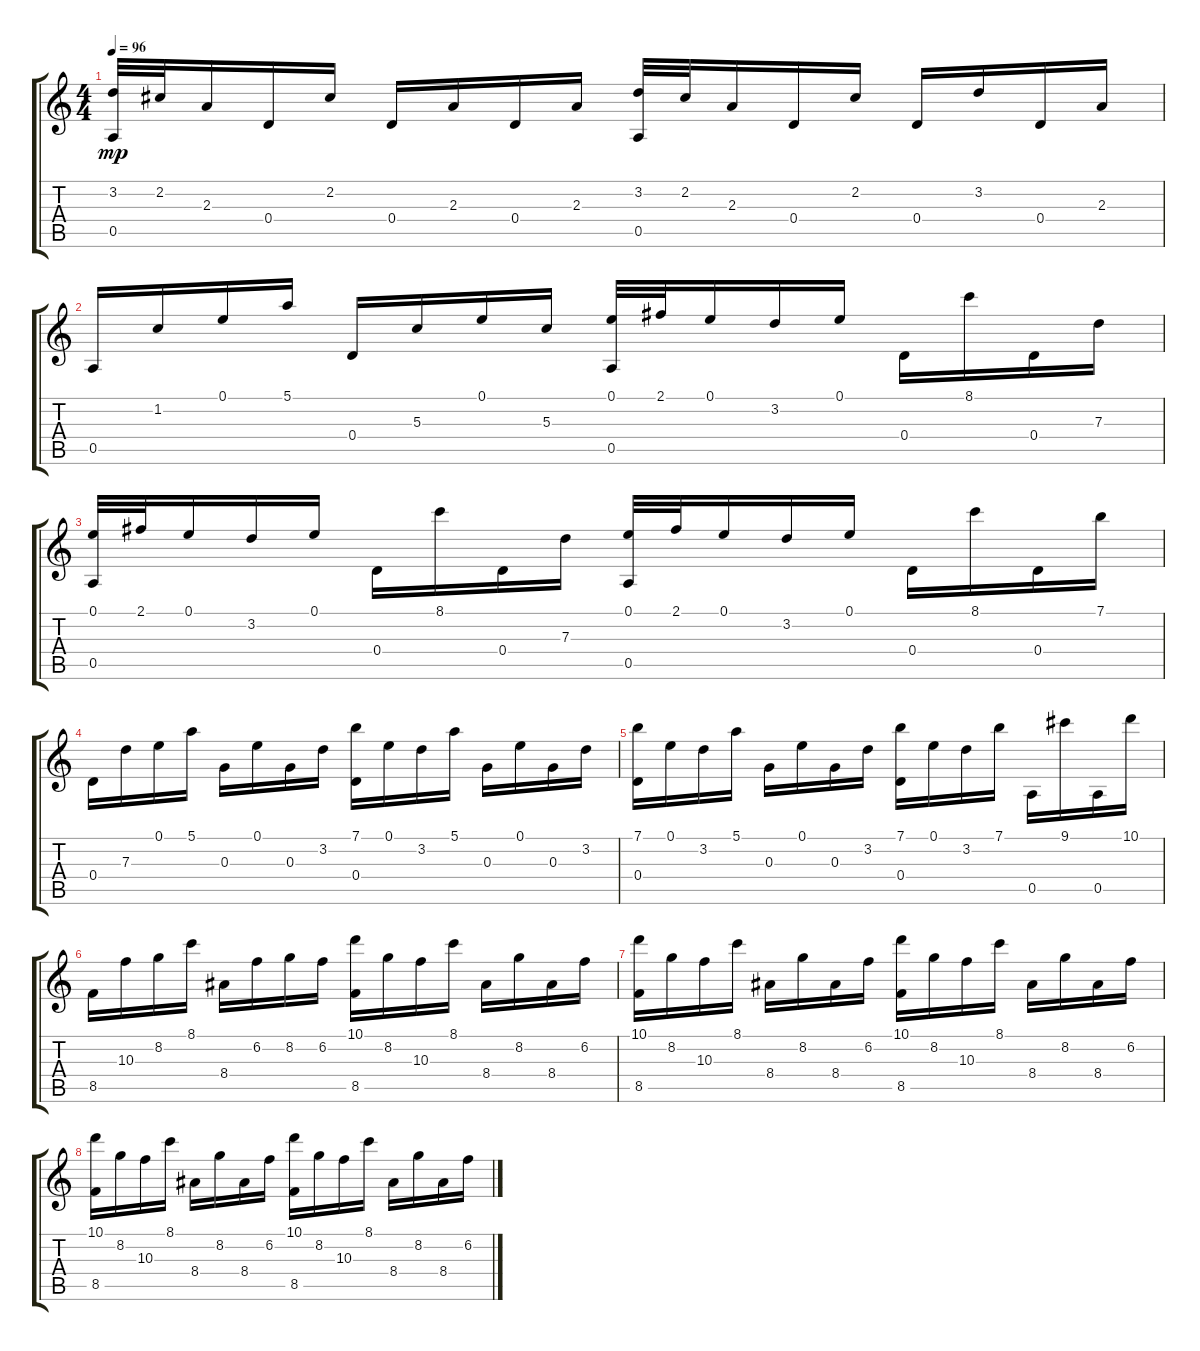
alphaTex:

\track "" {instrument acousticguitarsteel}
\staff {score tabs}
\tuning (E4 B3 G3 D3 A2 E2) {hide}
\ts (4 4)
\tempo 96
\clef g2
\ks c
(3.2 0.5).32{dy mp} 2.2.32 2.3.16 0.4.16 2.2.16 0.4.16 2.3.16 0.4.16 2.3.16 (3.2 0.5).32 2.2.32 2.3.16 0.4.16 2.2.16 0.4.16 3.2.16 0.4.16 2.3.16 |
0.5.16 1.2.16 0.1.16 5.1.16 0.4.16 5.3.16 0.1.16 5.3.16 (0.1 0.5).32 2.1.32 0.1.16 3.2.16 0.1.16 0.4.16 8.1.16 0.4.16 7.3.16 |
(0.1 0.5).32 2.1.32 0.1.16 3.2.16 0.1.16 0.4.16 8.1.16 0.4.16 7.3.16 (0.1 0.5).32 2.1.32 0.1.16 3.2.16 0.1.16 0.4.16 8.1.16 0.4.16 7.1.16 |
0.4.16 7.3.16 0.1.16 5.1.16 0.3.16 0.1.16 0.3.16 3.2.16 (7.1 0.4).16 0.1.16 3.2.16 5.1.16 0.3.16 0.1.16 0.3.16 3.2.16 |
(7.1 0.4).16 0.1.16 3.2.16 5.1.16 0.3.16 0.1.16 0.3.16 3.2.16 (7.1 0.4).16 0.1.16 3.2.16 7.1.16 0.5.16 9.1.16 0.5.16 10.1.16 |
8.5.16 10.3.16 8.2.16 8.1.16 8.4.16 6.2.16 8.2.16 6.2.16 (10.1 8.5).16 8.2.16 10.3.16 8.1.16 8.4.16 8.2.16 8.4.16 6.2.16 |
(10.1 8.5).16 8.2.16 10.3.16 8.1.16 8.4.16 8.2.16 8.4.16 6.2.16 (10.1 8.5).16 8.2.16 10.3.16 8.1.16 8.4.16 8.2.16 8.4.16 6.2.16 |
(10.1 8.5).16 8.2.16 10.3.16 8.1.16 8.4.16 8.2.16 8.4.16 6.2.16 (10.1 8.5).16 8.2.16 10.3.16 8.1.16 8.4.16 8.2.16 8.4.16 6.2.16
